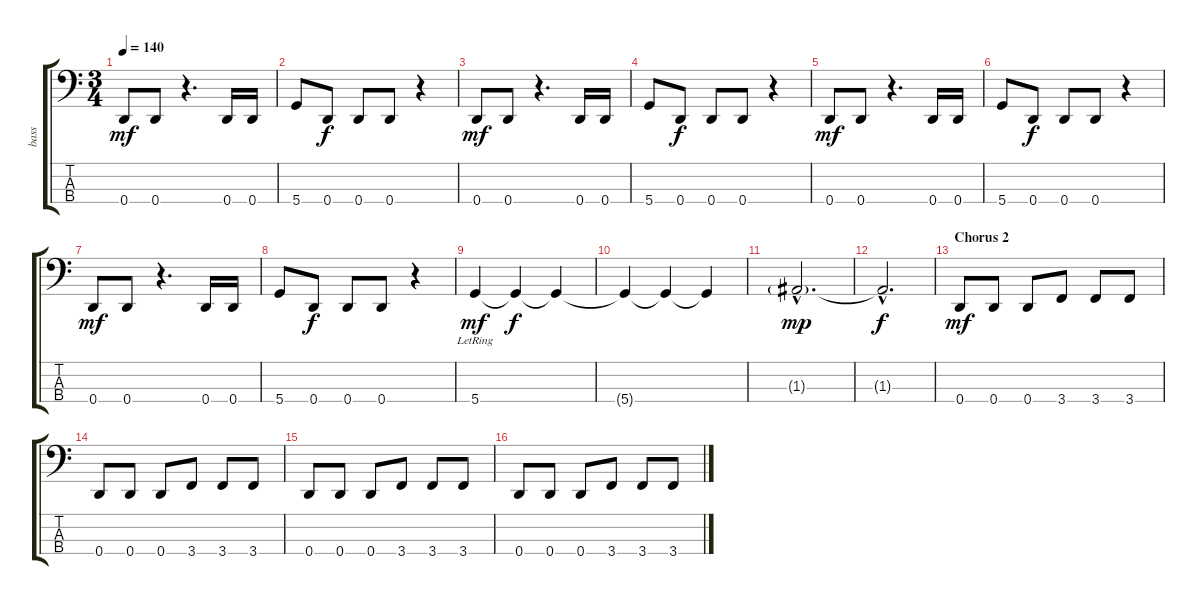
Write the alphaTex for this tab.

\track ("bass" "bass") {instrument electricbasspick}
\staff {score tabs}
\tuning (G2 D2 A1 D1) {hide}
\ts (3 4)
\tempo 140
\clef f4
\ks c
0.4.8{dy mf} 0.4.8 r.4{d} 0.4.16 0.4.16 |
5.4.8 0.4.8{dy f} 0.4.8 0.4.8 r.4 |
0.4.8{dy mf} 0.4.8 r.4{d} 0.4.16 0.4.16 |
5.4.8 0.4.8{dy f} 0.4.8 0.4.8 r.4 |
0.4.8{dy mf} 0.4.8 r.4{d} 0.4.16 0.4.16 |
5.4.8 0.4.8{dy f} 0.4.8 0.4.8 r.4 |
0.4.8{dy mf} 0.4.8 r.4{d} 0.4.16 0.4.16 |
5.4.8 0.4.8{dy f} 0.4.8 0.4.8 r.4 |
5.4{lr}.4{dy mf} 5.4{t}.4{dy f} 5.4{t}.4 |
5.4{t}.4 5.4{t}.4 5.4{t}.4 |
1.3{g hac}.2{d dy mp} |
1.3{hac t}.2{d dy f} |
\section ("" "Chorus 2")
0.4.8{dy mf} 0.4.8 0.4.8 3.4.8 3.4.8 3.4.8 |
0.4.8 0.4.8 0.4.8 3.4.8 3.4.8 3.4.8 |
0.4.8 0.4.8 0.4.8 3.4.8 3.4.8 3.4.8 |
0.4.8 0.4.8 0.4.8 3.4.8 3.4.8 3.4.8
